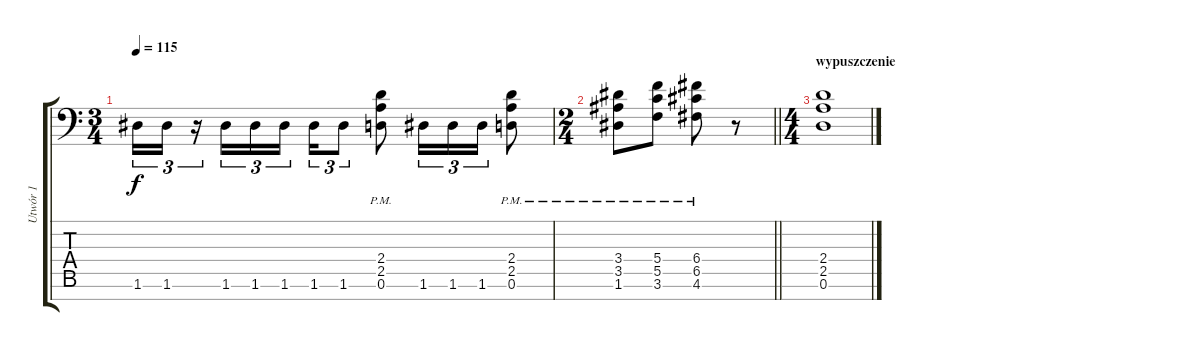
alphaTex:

\track ("Utwór 1" "Utwór 1") {instrument overdrivenguitar}
\staff {score tabs}
\tuning (D4 A3 F3 C3 G2 D2 A1) {hide}
\ts (3 4)
\tempo 115
\clef f4
\ks c
1.6.16{tu (3 2) dy f} 1.6.16{tu (3 2)} r.16{tu (3 2)} 1.6.16{tu (3 2)} 1.6.16{tu (3 2)} 1.6.16{tu (3 2)} 1.6.16{tu (3 2)} 1.6.8{tu (3 2)} (2.4{pm} 2.5{pm} 0.6{pm}).8 1.6.16{tu (3 2)} 1.6.16{tu (3 2)} 1.6.16{tu (3 2)} (2.4{pm} 2.5{pm} 0.6{pm}).8 |
\ts (2 4)
\barLineRight lightlight
(3.4{pm} 3.5{pm} 1.6{pm}).8 (5.4{pm} 5.5{pm} 3.6{pm}).8 (6.4{pm} 6.5{pm} 4.6{pm}).8 r.8 |
\ts (4 4)
\section ("" "wypuszczenie")
(2.4 2.5 0.6).1
